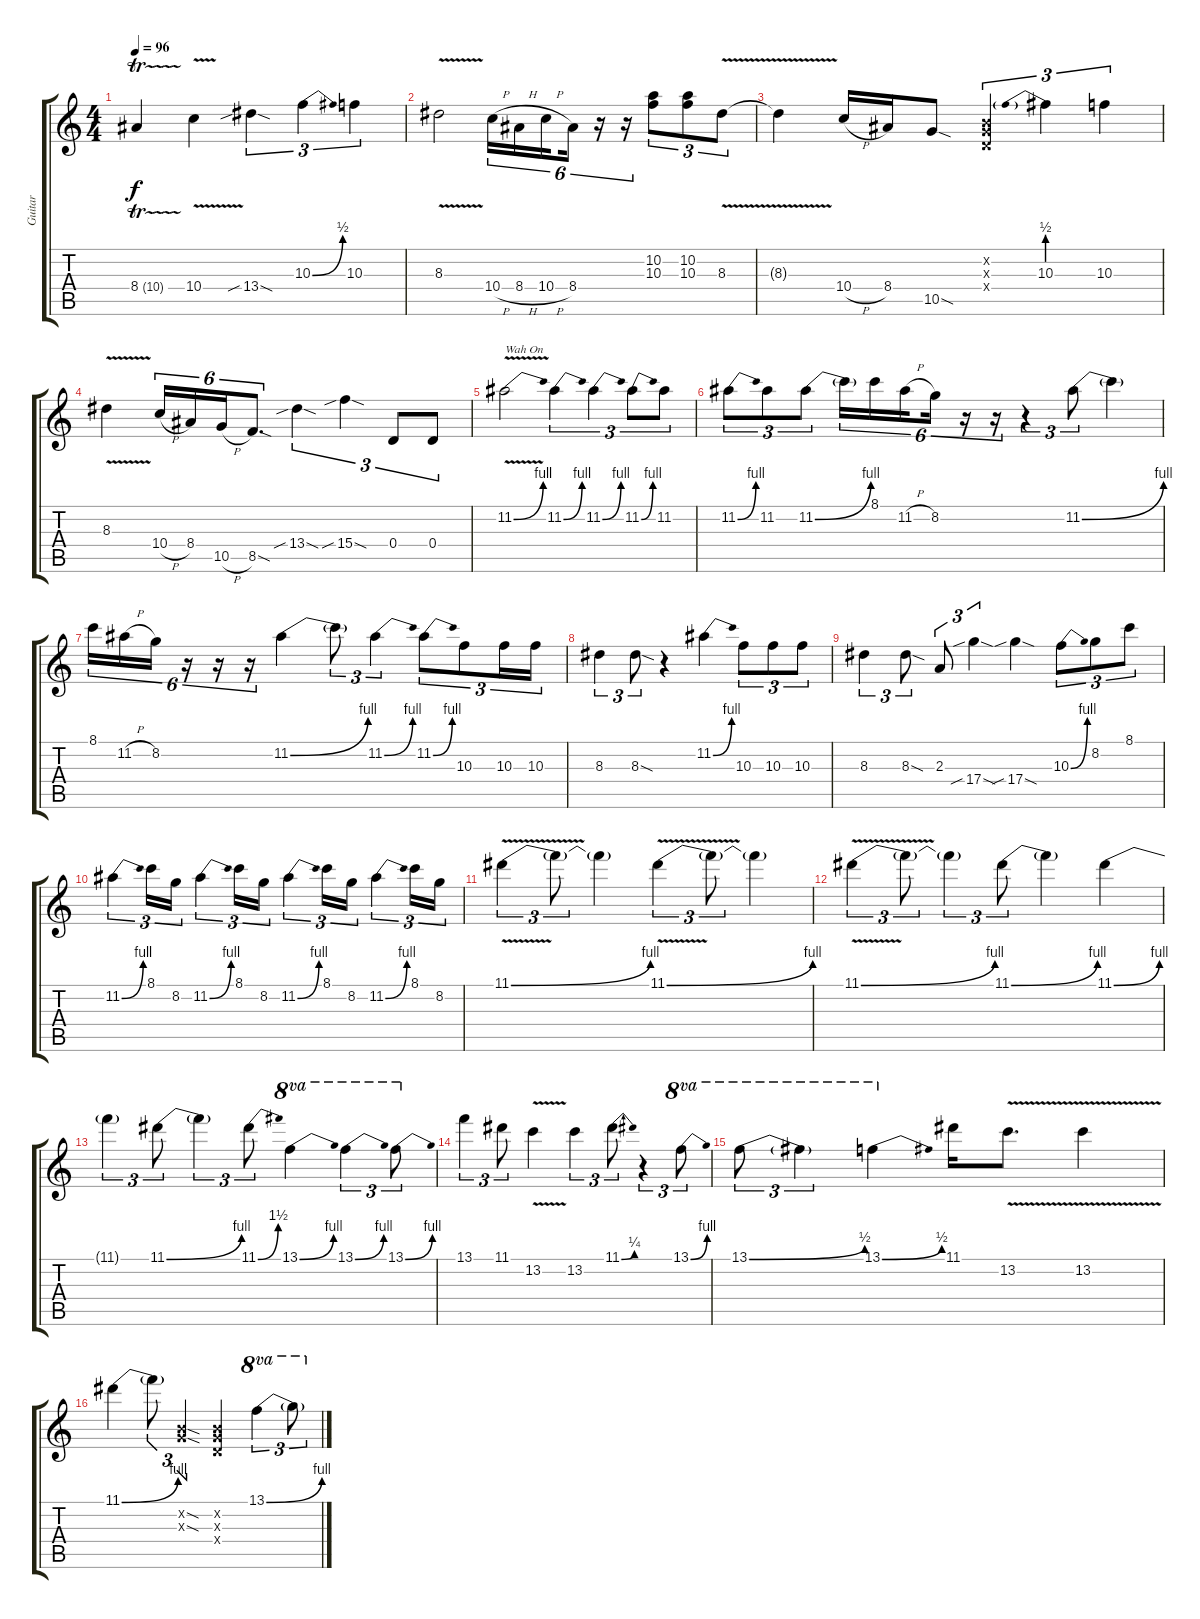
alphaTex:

\track ("Guitar" "Guitar") {mute instrument overdrivenguitar}
\staff {score tabs}
\tuning (E4 B3 G3 D3 A2 E2) {hide}
\ts (4 4)
\tempo 96
\clef g2
\ks c
8.4{tr (10 32)}.4{dy f} 10.4{v}.4 13.4{sib sod}.4{tu (3 2)} 10.3{be (bend 0 0 60 2)}.4{tu (3 2)} 10.3.4{tu (3 2)} |
8.3{v}.2 10.4{h}.16{tu (6 4)} 8.4{h}.16{tu (6 4)} 10.4{h}.16{tu (6 4) beam splitsecondary} 8.4.16{tu (6 4)} r.16{tu (6 4)} r.16{tu (6 4)} (10.2 10.3).8{tu (3 2)} (10.2 10.3).8{tu (3 2)} 8.3{v}.8{tu (3 2)} |
8.3{t}.4 10.4{h}.16 8.4.16 10.5{sod}.8 (0.2{x} 0.3{x} 0.4{x}).4{tu (3 2)} 10.3{be (prebend 0 2 60 2)}.4{tu (3 2)} 10.3.4{tu (3 2)} |
8.3{v}.4 10.4{h}.16{tu (6 4)} 8.4.16{tu (6 4)} 10.5{h}.16{tu (6 4)} 8.5{sod}.8{d tu (6 4)} 13.4{sib sod}.4{tu (3 2)} 15.4{sib sod}.4{tu (3 2)} 0.4.8{tu (3 2)} 0.4.8{tu (3 2)} |
11.2{be (bend 0 0 60 4) v}.2{txt "Wah On"} 11.2{be (bend 0 0 60 4)}.4{tu (3 2)} 11.2{be (bend 0 0 60 4)}.4{tu (3 2)} 11.2{be (bend 0 0 60 4)}.8{tu (3 2)} 11.2.8{tu (3 2)} |
11.2{be (bend 0 0 60 4)}.8{tu (3 2)} 11.2.8{tu (3 2)} 11.2{be (bend 0 0 60 4)}.8{tu (3 2)} 11.2{t}.16{tu (6 4)} 8.1.16{tu (6 4)} 11.2{h}.16{tu (6 4) beam splitsecondary} 8.2.16{tu (6 4)} r.16{tu (6 4)} r.16{tu (6 4)} r.4{tu (3 2)} 11.2{be (bend 0 0 60 4)}.8{tu (3 2)} 11.2{t}.4 |
8.1.16{tu (6 4)} 11.2{h}.16{tu (6 4)} 8.2.16{tu (6 4)} r.16{tu (6 4)} r.16{tu (6 4)} r.16{tu (6 4)} 11.2{be (bend 0 0 60 4)}.4 11.2{t}.8{tu (3 2)} 11.2{be (bend 0 0 60 4)}.4{tu (3 2)} 11.2{be (bend 0 0 60 4)}.8{tu (3 2)} 10.3.8{tu (3 2)} 10.3.16{tu (3 2)} 10.3.16{tu (3 2)} |
8.3.4{tu (3 2)} 8.3{sod}.8{tu (3 2)} r.4 11.2{be (bend 0 0 60 4)}.4 10.3.8{tu (3 2)} 10.3.8{tu (3 2)} 10.3.8{tu (3 2)} |
8.3.4{tu (3 2)} 8.3{sod}.8{tu (3 2)} 2.3.8{tu (3 2)} 17.4{sib sod}.4{tu (3 2)} 17.4{sib sod}.4 10.3{be (bend 0 0 60 4)}.8{tu (3 2)} 8.2.8{tu (3 2)} 8.1.8{tu (3 2)} |
11.2{be (bend 0 0 60 4)}.4{tu (3 2)} 8.1.16{tu (3 2)} 8.2.16{tu (3 2)} 11.2{be (bend 0 0 60 4)}.4{tu (3 2)} 8.1.16{tu (3 2)} 8.2.16{tu (3 2)} 11.2{be (bend 0 0 60 4)}.4{tu (3 2)} 8.1.16{tu (3 2)} 8.2.16{tu (3 2)} 11.2{be (bend 0 0 60 4)}.4{tu (3 2)} 8.1.16{tu (3 2)} 8.2.16{tu (3 2)} |
11.1{be (bend 0 0 60 4) v}.4{tu (3 2)} 11.1{t}.8{tu (3 2)} 11.1{t}.4 11.1{be (bend 0 0 60 4) v}.4{tu (3 2)} 11.1{t}.8{tu (3 2)} 11.1{t}.4 |
11.1{be (bend 0 0 60 4) v}.4{tu (3 2)} 11.1{t}.8{tu (3 2)} 11.1{t}.4{tu (3 2)} 11.1{be (bend 0 0 60 4)}.8{tu (3 2)} 11.1{t}.4 11.1{be (bend 0 0 60 4)}.4 |
11.1{t}.4{tu (3 2)} 11.1{be (bend 0 0 60 4)}.8{tu (3 2)} 11.1{t}.4{tu (3 2)} 11.1{be (bend 0 0 60 6)}.8{tu (3 2)} 13.1{be (bend 0 0 60 4)}.4{ot 8va} 13.1{be (bend 0 0 60 4)}.4{tu (3 2) ot 8va} 13.1{be (bend 0 0 60 4)}.8{tu (3 2) ot 8va} |
13.1.4{tu (3 2)} 11.1.8{tu (3 2)} 13.2{v}.4 13.2.4{tu (3 2)} 11.1{be (bend 0 0 60 1)}.8{tu (3 2)} r.4{tu (3 2)} 13.1{be (bend 0 0 60 4)}.8{tu (3 2) ot 8va} |
13.1{be (bend 0 0 60 2)}.8{tu (3 2) ot 8va} 13.1{t}.4{tu (3 2) ot 8va} 13.1{be (bend 0 0 60 2)}.4{ot 8va} 11.1.16 13.2{v}.8{d} 13.2{v}.4 |
11.1{be (bend 0 0 60 4)}.4 11.1{t}.8{tu (3 2)} (0.2{sod x} 0.3{sod x}).4{tu (3 2)} (0.2{x} 0.3{x} 0.4{x}).4 13.1{be (bend 0 0 60 4)}.4{tu (3 2) ot 8va} 13.1{t}.8{tu (3 2) ot 8va}
